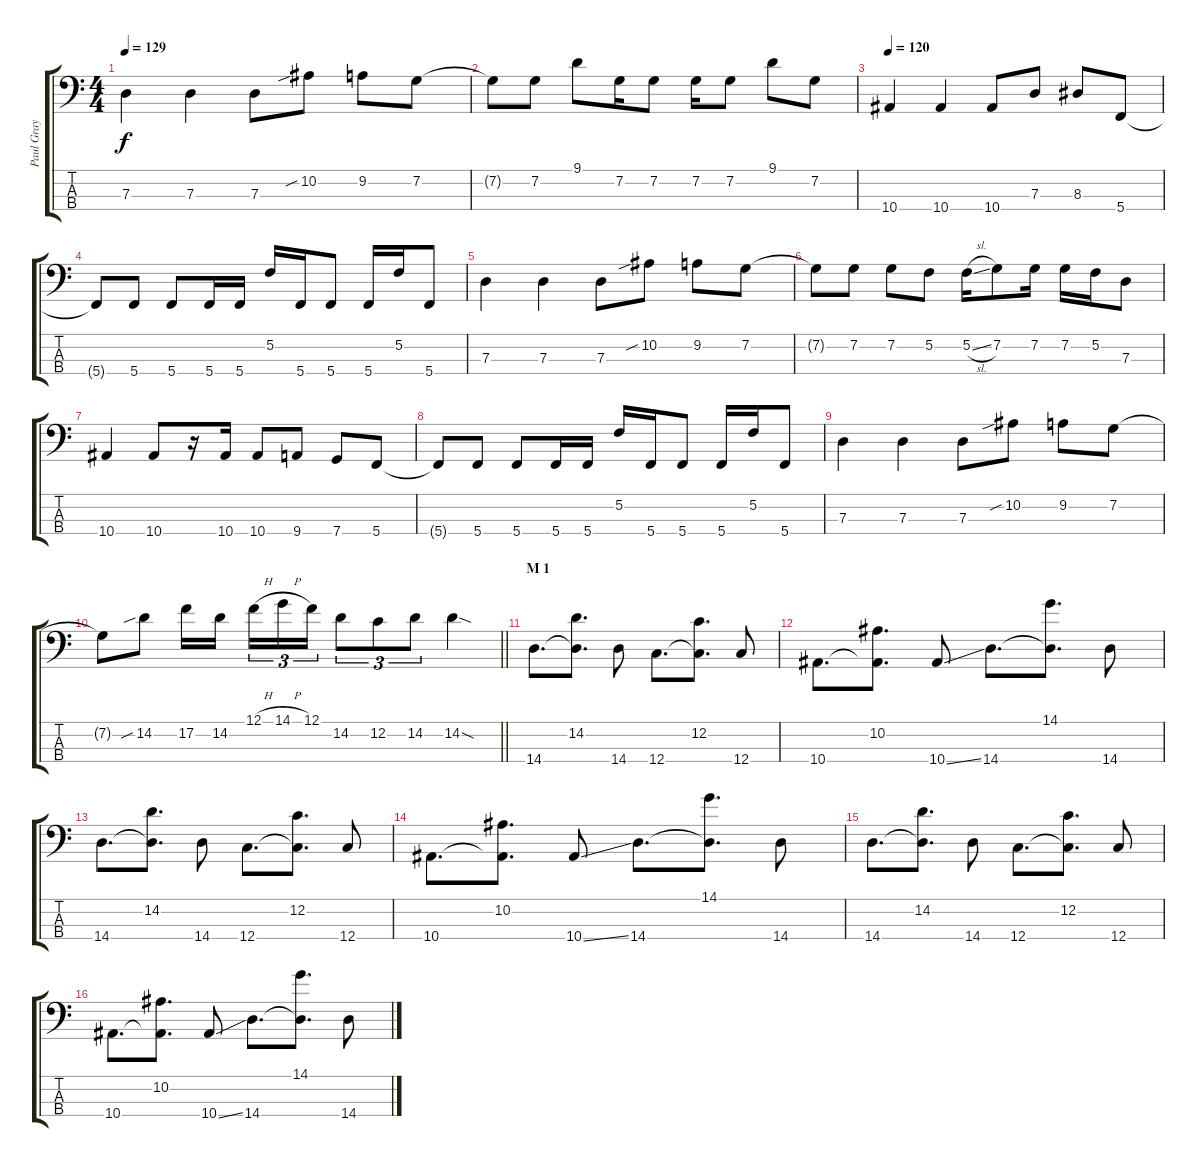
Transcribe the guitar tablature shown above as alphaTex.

\track ("Paul Gray" "Paul Gray") {instrument electricbasspick}
\staff {score tabs}
\tuning (F2 C2 G1 C1) {hide}
\ts (4 4)
\tempo 129
\clef f4
\ks c
7.3.4{dy f} 7.3.4 7.3.8 10.2{sib}.8 9.2.8 7.2.8 |
7.2{t}.8 7.2.8 9.1.8 7.2.16 7.2.8 7.2.16 7.2.8 9.1.8 7.2.8 |
\tempo 120
10.4.4 10.4.4 10.4.8 7.3.8 8.3.8 5.4.8 |
5.4{t}.8 5.4.8 5.4.8 5.4.16 5.4.16 5.2.16 5.4.16 5.4.8 5.4.16 5.2.16 5.4.8 |
7.3.4 7.3.4 7.3.8 10.2{sib}.8 9.2.8 7.2.8 |
7.2{t}.8 7.2.8 7.2.8 5.2.8 5.2{sl}.16 7.2.8 7.2.16 7.2.16 5.2.16 7.3.8 |
10.4.4 10.4.8 r.16 10.4.16 10.4.8 9.4.8 7.4.8 5.4.8 |
5.4{t}.8 5.4.8 5.4.8 5.4.16 5.4.16 5.2.16 5.4.16 5.4.8 5.4.16 5.2.16 5.4.8 |
7.3.4 7.3.4 7.3.8 10.2{sib}.8 9.2.8 7.2.8 |
\barLineRight lightlight
7.2{t}.8 14.2{sib}.8 17.2.16 14.2.16{beam splitsecondary} 12.1{h}.16{tu (3 2)} 14.1{h}.16{tu (3 2)} 12.1.16{tu (3 2)} 14.2.8{tu (3 2)} 12.2.8{tu (3 2)} 14.2.8{tu (3 2)} 14.2{sod}.4 |
\section ("" "M 1")
14.4.8{d} (14.2 14.4{t}).8{d} 14.4.8 12.4.8{d} (12.2 12.4{t}).8{d} 12.4.8 |
10.4.8{d} (10.2 10.4{t}).8{d} 10.4{ss}.8 14.4.8{d} (14.1 14.4{t}).8{d} 14.4.8 |
14.4.8{d} (14.2 14.4{t}).8{d} 14.4.8 12.4.8{d} (12.2 12.4{t}).8{d} 12.4.8 |
10.4.8{d} (10.2 10.4{t}).8{d} 10.4{ss}.8 14.4.8{d} (14.1 14.4{t}).8{d} 14.4.8 |
14.4.8{d} (14.2 14.4{t}).8{d} 14.4.8 12.4.8{d} (12.2 12.4{t}).8{d} 12.4.8 |
10.4.8{d} (10.2 10.4{t}).8{d} 10.4{ss}.8 14.4.8{d} (14.1 14.4{t}).8{d} 14.4.8
